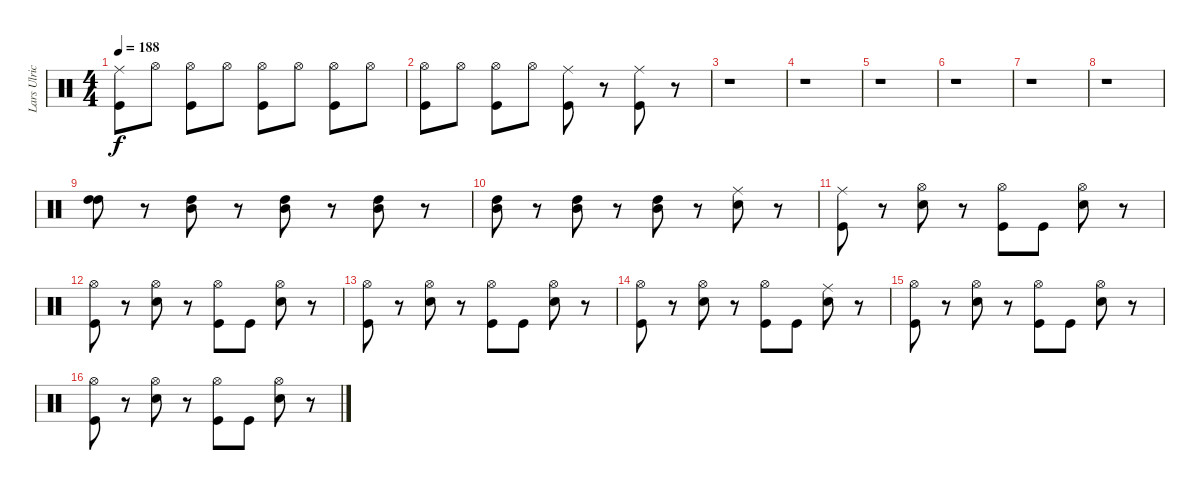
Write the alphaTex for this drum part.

\track ("Lars Ulrich" "Lars Ulric") {instrument percussion}
\staff {score}
\articulation defaults
\ts (4 4)
\tempo 188
\clef neutral
\ks c
("Ride (middle)" "Kick (hit)").8{dy f} "Hi-Hat (open)".8 ("Hi-Hat (open)" "Kick (hit)").8 "Hi-Hat (open)".8 ("Hi-Hat (open)" "Kick (hit)").8 "Hi-Hat (open)".8 ("Hi-Hat (open)" "Kick (hit)").8 "Hi-Hat (open)".8 |
("Hi-Hat (open)" "Kick (hit)").8 "Hi-Hat (open)".8 ("Hi-Hat (open)" "Kick (hit)").8 "Hi-Hat (open)".8 ("Ride (middle)" "Kick (hit)").8 r.8 ("Ride (middle)" "Kick (hit)").8 r.8 |
r.1 |
r.1 |
r.1 |
r.1 |
r.1 |
r.1 |
("High Tom (hit)" "High Tom (hit)").8 r.8 ("High Tom (hit)" "Mid Tom (hit)").8 r.8 ("High Tom (hit)" "Mid Tom (hit)").8 r.8 ("High Tom (hit)" "Mid Tom (hit)").8 r.8 |
("Mid Tom (hit)" "High Tom (hit)").8 r.8 ("Mid Tom (hit)" "High Tom (hit)").8 r.8 ("Mid Tom (hit)" "High Tom (hit)").8 r.8 ("Ride (middle)" "Snare (hit) 2").8 r.8 |
("Ride (middle)" "Kick (hit)").8 r.8 ("Hi-Hat (open)" "Snare (hit) 2").8 r.8 ("Hi-Hat (open)" "Kick (hit)").8 "Kick (hit)".8 ("Hi-Hat (open)" "Snare (hit) 2").8 r.8 |
("Hi-Hat (open)" "Kick (hit)").8 r.8 ("Hi-Hat (open)" "Snare (hit) 2").8 r.8 ("Hi-Hat (open)" "Kick (hit)").8 "Kick (hit)".8 ("Hi-Hat (open)" "Snare (hit) 2").8 r.8 |
("Hi-Hat (open)" "Kick (hit)").8 r.8 ("Hi-Hat (open)" "Snare (hit) 2").8 r.8 ("Hi-Hat (open)" "Kick (hit)").8 "Kick (hit)".8 ("Hi-Hat (open)" "Snare (hit) 2").8 r.8 |
("Hi-Hat (open)" "Kick (hit)").8 r.8 ("Hi-Hat (open)" "Snare (hit) 2").8 r.8 ("Hi-Hat (open)" "Kick (hit)").8 "Kick (hit)".8 ("Ride (middle)" "Snare (hit) 2").8 r.8 |
("Hi-Hat (open)" "Kick (hit)").8 r.8 ("Hi-Hat (open)" "Snare (hit) 2").8 r.8 ("Hi-Hat (open)" "Kick (hit)").8 "Kick (hit)".8 ("Hi-Hat (open)" "Snare (hit) 2").8 r.8 |
("Hi-Hat (open)" "Kick (hit)").8 r.8 ("Hi-Hat (open)" "Snare (hit) 2").8 r.8 ("Hi-Hat (open)" "Kick (hit)").8 "Kick (hit)".8 ("Hi-Hat (open)" "Snare (hit) 2").8 r.8
